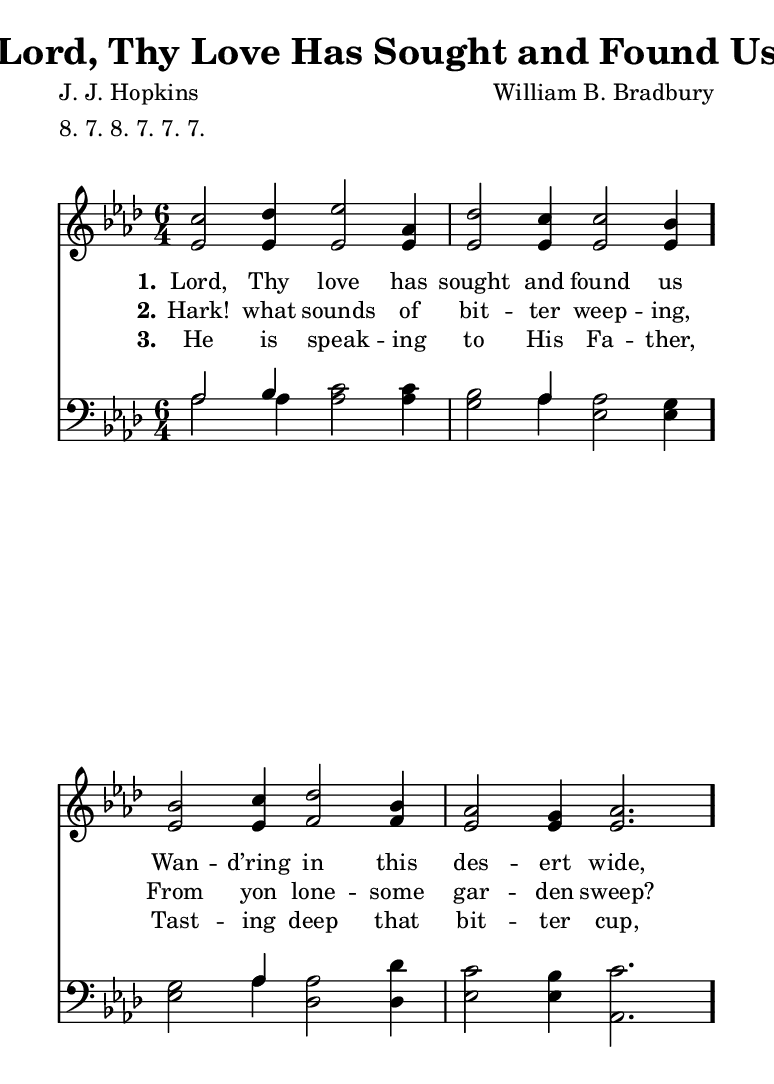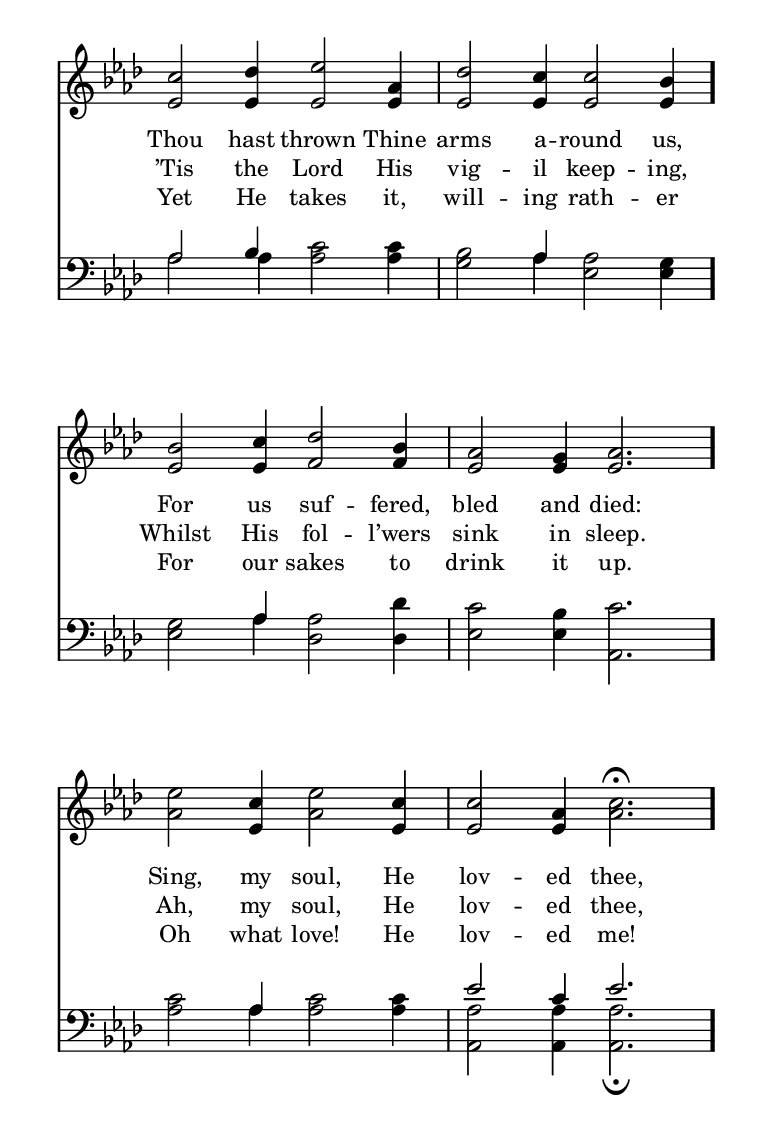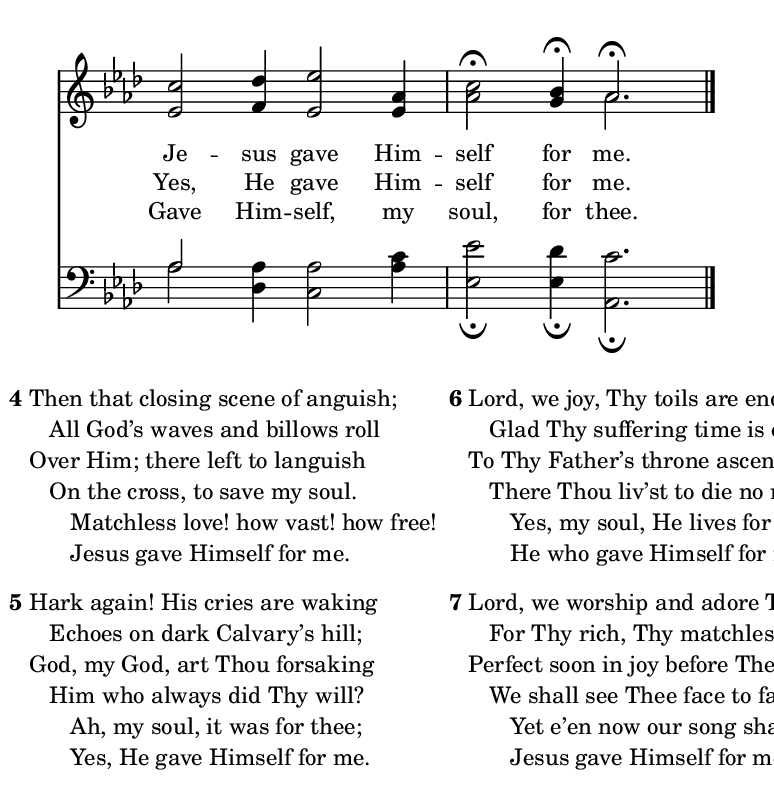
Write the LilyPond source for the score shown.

\include "common/global.ily"
\paper {
  \include "common/paper.ily"
}

\header{
  hymnnumber = "237"
  title = "Lord, Thy Love Has Sought and Found Us"
  tunename = "Even Me"
  meter = "8. 7. 8. 7. 7. 7."
  poet = "J. J. Hopkins" % see https://hymnary.org/text/lord_thy_love_has_sought_and_found_us
  composer = "William B. Bradbury"% see https://hymnary.org/tune/lord_i_hear_of_showers_of_bless_bradbury
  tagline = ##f
}

ta = { \tempo 4=130 }
tb = { \tempo 4=65 }

global = {
  \include "common/overrides.ily"
  \override Staff.TimeSignature.style = #'numbered
  \time 6/4
  \override Score.MetronomeMark.transparent = ##t % hide all fermata changes too
  \ta
  \key aes \major
  \autoBeamOff
}

patternA = { \ta c2 c4 }
patternB = { \ta c2 c4 c2 c4 | c2 c4 c2. }
patternC = { \ta c2 c4 c2 c4 | c2 c4 \tb c2.\fermata }
patternD = { \ta c2 c4 c2 c4 | \tb c2\fermata c4\fermata c2.\fermata }
patternE = {     c2 c4 c2 c4 | c2 c4     c2._\fermata }
patternF = {     c2 c4 c2 c4 |     c2_\fermata c4_\fermata c2._\fermata }

notesSoprano = {
\global
\relative c'' {

  \changePitch \patternA { c des ees aes, | des c c bes }
  \changePitch \patternB { bes c des bes | aes g aes }
  \changePitch \patternA { c des ees aes, | des c c bes }
  \changePitch \patternB { bes c des bes | aes g aes }

  \changePitch \patternC { ees' c ees c | c aes c }
  \changePitch \patternD { c des ees aes, | c bes aes }

  \bar "|."

}
}

notesAlto = {
\global
\relative e' {

  \changePitch \patternA { ees ees ees ees | ees ees ees ees }
  \changePitch \patternB { ees ees f f | ees ees ees }
  \changePitch \patternA { ees ees ees ees | ees ees ees ees }
  \changePitch \patternB { ees ees f f | ees ees ees }

  \changePitch \patternB { aes ees aes ees | ees ees aes }
  \changePitch \patternB { ees f ees ees | aes g aes }

}
}

notesTenor = {
\global
\relative a {

  \changePitch \patternA { aes bes c c | bes aes aes g }
  \changePitch \patternB { g aes aes des | c bes c }
  \changePitch \patternA { aes bes c c | bes aes aes g }
  \changePitch \patternB { g aes aes des | c bes c }

  \changePitch \patternB { c aes c c | ees c ees }
  \changePitch \patternB { aes, aes aes c | ees des c }

}
}

notesBass = {
\global
\relative f {

  \changePitch \patternA { aes aes aes aes | g aes ees ees }
  \changePitch \patternB { ees aes des, des | ees ees aes, }
  \changePitch \patternA { aes' aes aes aes | g aes ees ees }
  \changePitch \patternB { ees aes des, des | ees ees aes, }

  \changePitch \patternE { aes' aes aes aes | < aes aes, > < aes aes, > < aes aes, > }
  \changePitch \patternF { aes des, c aes' | ees ees aes, }

}
}

% original has "refrain" but the term "refrain" is a bit strained, especially
% when verses 4-7 are not formatted in the original with refrains

wordsA = \lyricmode {
\set stanza = "1."

Lord, Thy love has sought and found us \bar "."
Wan -- d’ring in this des -- ert wide, \bar "."
Thou hast thrown Thine arms a -- round us, \bar "."
For us suf -- fered, bled and died: \bar "."
Sing, my soul, He lov -- ed thee, \bar "."
Je -- sus gave Him -- self for me. \bar "."

}

wordsB = \lyricmode {
\set stanza = "2."

Hark! what sounds of bit -- ter weep -- ing,
From yon lone -- some gar -- den sweep?
’Tis the Lord His vig -- il keep -- ing,
Whilst His fol -- l’wers sink in sleep.
Ah, my soul, He lov -- ed thee,
Yes, He gave Him -- self for me.

}

wordsC = \lyricmode {
\set stanza = "3."

He is speak -- ing to His Fa -- ther,
Tast -- ing deep that bit -- ter cup,
Yet He takes it, will  -- ing rath -- er
For our sakes to drink it up.
Oh what love! He lov -- ed me!
Gave Him -- self, my soul, for thee.

}

wordsD = \markuplist {

\line { Then that closing scene of anguish; }
\line { { \hspace #2 } All God’s waves and billows roll }
\line { Over Him; there left to languish }
\line { { \hspace #2 } On the cross, to save my soul. }
\line { { \hspace #4 } Matchless love! how vast! how free! }
\line { { \hspace #4 } Jesus gave Himself for me. }

}

wordsE = \markuplist {

\line { Hark again! His cries are waking }
\line { { \hspace #2 } Echoes on dark Calvary’s hill; }
\line { God, my God, art Thou forsaking }
\line { { \hspace #2 } Him who always did Thy will? }
\line { { \hspace #4 } Ah, my soul, it was for thee; }
\line { { \hspace #4 } Yes, He gave Himself for me. }

}

wordsF = \markuplist {

\line { Lord, we joy, Thy toils are ended, }
\line { { \hspace #2 } Glad Thy suffering time is o’er; }
\line { To Thy Father’s throne ascended, }
\line { { \hspace #2 } There Thou liv’st to die no more. }
\line { { \hspace #4 } Yes, my soul, He lives for thee, }
\line { { \hspace #4 } He who gave Himself for me. }

}

wordsG = \markuplist {

\line { Lord, we worship and adore Thee }
\line { { \hspace #2 } For Thy rich, Thy matchless grace, }
\line { Perfect soon in joy before Thee, }
\line { { \hspace #2 } We shall see Thee face to face. }
\line { { \hspace #4 } Yet e’en now our song shall be, }
\line { { \hspace #4 } Jesus gave Himself for me. }

}

\score {
  \context ChoirStaff <<
    \context Staff = upper <<
      \set Staff.autoBeaming = ##f
      \set ChoirStaff.systemStartDelimiter = #'SystemStartBar
      \set ChoirStaff.printPartCombineTexts = ##f
      \partcombine #'(2 . 11) \notesSoprano \notesAlto
      \context NullVoice = sopranos { \voiceOne << \notesSoprano >> }
      \context Lyrics = one   \lyricsto sopranos \wordsA
      \context Lyrics = two   \lyricsto sopranos \wordsB
      \context Lyrics = three \lyricsto sopranos \wordsC
    >>
    \context Staff = men <<
      \set Staff.autoBeaming = ##f
      \clef bass
      \set ChoirStaff.printPartCombineTexts = ##f
      \partcombine #'(2 . 11) \notesTenor \notesBass
    >>
  >>
  \layout {
    \include "common/layout.ily"
  }
  #(cond ((ly:get-option 'eog-midi-permitted) #{ \midi{
    \include "common/midi.ily"
  } #}))
}

\noPageBreak

\markup { \vcenter \column {
  \vspace #1
  \fill-line {
    \null
    \column {
    \line{ \bold 4 \column { \wordsD } } \combine \null \vspace #0.4
    \line{ \bold 5 \column { \wordsE } }
    }
    \null
    \column {
    \line{ \bold 6 \column { \wordsF } } \combine \null \vspace #0.4
    \line{ \bold 7 \column { \wordsG } }
    }
    \null
  }
} }

\version "2.19.49"  % necessary for upgrading to future LilyPond versions.

% vi:set et ts=2 sw=2 ai nocindent syntax=lilypond:
